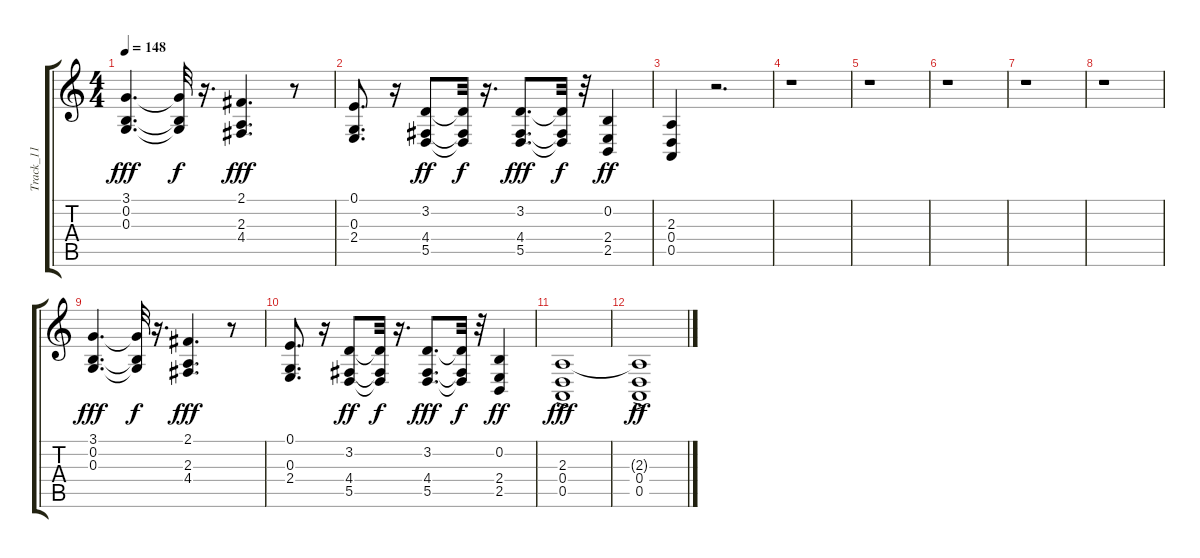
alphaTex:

\track ("Track_11" "Track_11") {instrument choiraahs}
\staff {score tabs}
\tuning (E4 B3 G3 D3 A2 E2) {hide}
\ts (4 4)
\tempo 148
\clef g2
\ks c
(3.1 0.2 0.3).4{d dy fff} (3.1{t} 0.2{t} 0.3{t}).32{dy f} r.16{d} (2.1 2.3 4.4).4{d dy fff} r.8 |
(0.1 0.3 2.4).8{d} r.16 (3.2 4.4 5.5).8{dy ff} (3.2{t} 4.4{t} 5.5{t}).32{dy f} r.16{d} (3.2 4.4 5.5).8{d dy fff} (3.2{t} 4.4{t} 5.5{t}).32{dy f} r.32 (0.2 2.4 2.5).4{dy ff} |
(2.3 0.4 0.5).4 r.2{d} |
r.1 |
r.1 |
r.1 |
r.1 |
r.1 |
(3.1 0.2 0.3).4{d dy fff} (3.1{t} 0.2{t} 0.3{t}).32{dy f} r.16{d} (2.1 2.3 4.4).4{d dy fff} r.8 |
(0.1 0.3 2.4).8{d} r.16 (3.2 4.4 5.5).8{dy ff} (3.2{t} 4.4{t} 5.5{t}).32{dy f} r.16{d} (3.2 4.4 5.5).8{d dy fff} (3.2{t} 4.4{t} 5.5{t}).32{dy f} r.32 (0.2 2.4 2.5).4{dy ff} |
(2.3{ac} 0.4{ac} 0.5{ac}).1{dy fff} |
(2.3{t} 0.4{ac} 0.5{ac}).1{dy ff}
